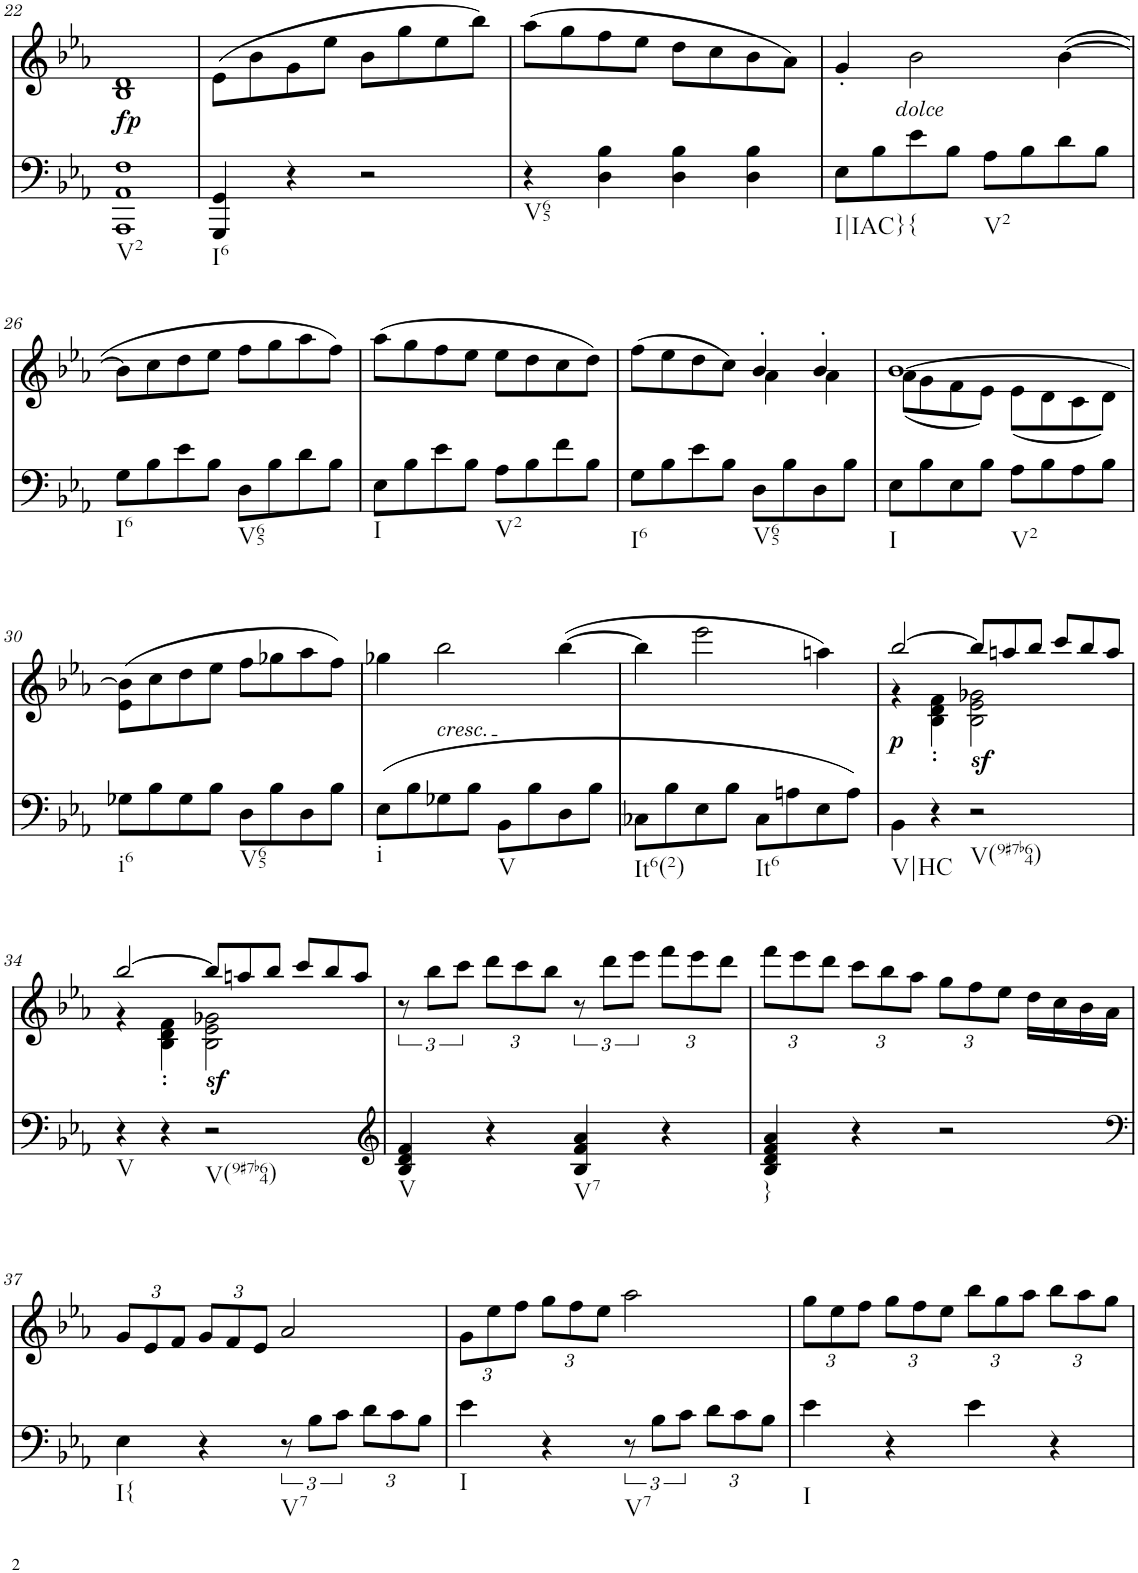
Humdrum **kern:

**kern	**dynam	**kern	**text	**dynam
*part2	*part2	*part1	*part1	*part1
*staff2	*staff2	*staff1	*staff1	*staff1
*I"piano	*	*I"piano	*	*
*I'Pno	*	*I'Pno	*	*
!!LO:PB:g=z
*clefF4	*	*clefG2	*	*
*k[b-e-a-]	*	*k[b-e-a-]	*	*
*c:	*	*c:	*	*
*M2/2	*	*M2/2	*	*
*met(c|)	*	*met(c|)	*	*
=22	=22	=22	=22	=22
!LO:TX:b:t=V2	!	!	!	!
!	!LO:DY:a	!	!	!
1AAA- 1AA- 1F	fp	1B- 1d	.	.
=23	=23	=23	=23	=23
!LO:TX:b:t=I6	!	!	!	!
4GGG/ 4GG/	.	(8e-\L	.	.
.	.	8b-\	.	.
4r	.	8g\	.	.
.	.	8ee-\J	.	.
2r	.	8b-\L	.	.
.	.	8gg\	.	.
.	.	8ee-\	.	.
.	.	8bb-\J)	.	.
=24	=24	=24	=24	=24
!LO:TX:b:t=V65	!	!	!	!
4r	.	(8aa-\L	.	.
.	.	8gg\	.	.
4D\ 4B-\	.	8ff\	.	.
.	.	8ee-\J	.	.
4D\ 4B-\	.	8dd\L	.	.
.	.	8cc\	.	.
4D\ 4B-\	.	8b-\	.	.
.	.	8a-\J)	.	.
=25	=25	=25	=25	=25
!LO:TX:b:t=I|IAC}{	!	!	!	!
8E-\L	.	4g'/	.	.
8B-\	.	.	.	.
!	!	!	!	!LO:DY:b
8e-\	.	2b-\	.	other-dynamics
8B-\J	.	.	.	.
!LO:TX:b:t=V2	!	!	!	!
8A-\L	.	.	.	.
8B-\	.	.	.	.
8d\	.	([4b-\	.	.
8B-\J	.	.	.	.
!!LO:LB:g=z
=26	=26	=26	=26	=26
!LO:TX:b:t=I6	!	!	!	!
8G\L	.	8b-\L]	.	.
8B-\	.	8cc\	.	.
8e-\	.	8dd\	.	.
8B-\J	.	8ee-\J	.	.
!LO:TX:b:t=V65	!	!	!	!
8D\L	.	8ff\L	.	.
8B-\	.	8gg\	.	.
8d\	.	8aa-\	.	.
8B-\J	.	8ff\J)	.	.
=27	=27	=27	=27	=27
!LO:TX:b:t=I	!	!	!	!
8E-\L	.	(8aa-\L	.	.
8B-\	.	8gg\	.	.
8e-\	.	8ff\	.	.
8B-\J	.	8ee-\J	.	.
!LO:TX:b:t=V2	!	!	!	!
8A-\L	.	8ee-\L	.	.
8B-\	.	8dd\	.	.
8f\	.	8cc\	.	.
8B-\J	.	8dd\J)	.	.
=28	=28	=28	=28	=28
*	*	*^	*	*
!LO:TX:b:t=I6	!	!	!	!	!
8G\L	.	(>8ff\L	2ryy	.	.
8B-\	.	8ee-\	.	.	.
8e-\	.	8dd\	.	.	.
8B-\J	.	8cc\J)	.	.	.
!LO:TX:b:t=V65	!	!	!	!	!
8D\L	.	4b-'/	4a-\	.	.
8B-\	.	.	.	.	.
8D\	.	4b-'/	4a-\	.	.
8B-\J	.	.	.	.	.
=29	=29	=29	=29	=29	=29
!LO:TX:b:t=I	!	!	!	!	!
8E-\L	.	[1b-	(8a-\L	.	.
8B-\	.	.	8g\	.	.
8E-\	.	.	8f\	.	.
8B-\J	.	.	8e-\J)	.	.
!LO:TX:b:t=V2	!	!	!	!	!
8A-\L	.	.	(8e-\L	.	.
8B-\	.	.	8d\	.	.
8A-\	.	.	8c\	.	.
8B-\J	.	.	8d\J)	.	.
!!LO:LB:g=z
=30	=30	=30	=30	=30	=30
!LO:TX:b:t=i6	!	!	!	!	!
*	*	*v	*v	*	*
8G-X\L	.	(8e-\ 8b-\]L	.	.
8B-\	.	8cc\	.	.
8G-\	.	8dd\	.	.
8B-\J	.	8ee-\J	.	.
!LO:TX:b:t=V65	!	!	!	!
8D\L	.	8ff\L	.	.
8B-\	.	8gg-X\	.	.
8D\	.	8aa-\	.	.
8B-\J	.	8ff\J)	.	.
=31	=31	=31	=31	=31
!LO:TX:b:t=i	!	!	!	!
(8E-\L	.	4gg-X\	.	.
8B-\	.	.	.	.
!	!	!LO:TX:b:i:t=cresc.	!	!
!	!	!	!LO:LY:b	!
8G-X\	.	2bb-\	<	.
8B-\J	.	.	.	.
!LO:TX:b:t=V	!	!	!	!
8BB-\L	.	.	.	.
8B-\	.	.	.	.
8D\	.	([4bb-\	.	.
8B-\J	.	.	.	.
=32	=32	=32	=32	=32
!LO:TX:b:t=It6(2)	!	!	!	!
8C-X\L	.	4bb-\]	.	.
8B-\	.	.	.	.
8E-\	.	2eee-\	.	.
8B-\J	.	.	.	.
!LO:TX:b:t=It6	!	!	!	!
8C-\L	.	.	.	.
8An\	.	.	.	.
8E-\	.	4aan\)	.	.
8A\J)	.	.	.	.
=33	=33	=33	=33	=33
*	*	*^	*	*
!LO:TX:b:t=V|HC	!	!	!	!	!
!	!	!	!	!LO:LY:b	!LO:DY:b
4BB-\	.	[>2bb-/	4r	p	p
4r	.	.	4B-\' 4d\' 4f\'	.	.
!LO:TX:b:t=V(9#7b64)	!	!	!	!	!
!	!LO:DY:a	!	!	!	!
2r	sf	12bb-/L]	2B-\ 2e-\ 2g-X\	.	.
.	.	12aan/	.	.	.
.	.	12bb-/J	.	.	.
*	*	*Xbrackettup	*	*	*
.	.	12ccc/L	.	.	.
.	.	12bb-/	.	.	.
.	.	12aa/J	.	.	.
!!LO:LB:g=z	!!
=34	=34	=34	=34	=34	=34
!LO:TX:b:t=V	!	!	!	!	!
4r	.	[2bb-/	4r	.	.
4r	.	.	4B-\' 4d\' 4f\'	.	.
!LO:TX:b:t=V(9#7b64)	!	!	!	!	!
!	!LO:DY:a	!	!	!	!
2r	sf	12bb-/L]	2B-\ 2e-\ 2g-X\	.	.
.	.	12aan/	.	.	.
.	.	12bb-/J	.	.	.
.	.	12ccc/L	.	.	.
.	.	12bb-/	.	.	.
.	.	12aa/J	.	.	.
*	*	*v	*v	*	*
=35	=35	=35	=35	=35
*clefG2	*	*	*	*
*	*	*brackettup	*	*
!LO:TX:b:t=V	!	!	!	!
4B-/ 4d/ 4f/	.	12r	.	.
.	.	12bb-\L	.	.
.	.	12ccc\J	.	.
*	*	*Xbrackettup	*	*
4r	.	12ddd\L	.	.
.	.	12ccc\	.	.
.	.	12bb-\J	.	.
*	*	*brackettup	*	*
!LO:TX:b:t=V7	!	!	!	!
4B-/ 4f/ 4a-/	.	12r	.	.
.	.	12ddd\L	.	.
.	.	12eee-\J	.	.
*	*	*Xbrackettup	*	*
4r	.	12fff\L	.	.
.	.	12eee-\	.	.
.	.	12ddd\J	.	.
=36	=36	=36	=36	=36
!LO:TX:b:t=}	!	!	!	!
4B-/ 4d/ 4f/ 4a-/	.	12fff\L	.	.
.	.	12eee-\	.	.
.	.	12ddd\J	.	.
4r	.	12ccc\L	.	.
.	.	12bb-\	.	.
.	.	12aa-\J	.	.
2r	.	12gg\L	.	.
.	.	12ff\	.	.
.	.	12ee-\J	.	.
.	.	16dd\LL	.	.
.	.	16cc\	.	.
.	.	16b-\	.	.
.	.	16a-\JJ	.	.
!!LO:LB:g=z
=37	=37	=37	=37	=37
*clefF4	*	*	*	*
!LO:TX:b:t=I{	!	!	!	!
4E-\	.	12g/L	.	.
.	.	12e-/	.	.
.	.	12f/J	.	.
4r	.	12g/L	.	.
.	.	12f/	.	.
.	.	12e-/J	.	.
!LO:TX:b:t=V7	!	!	!	!
12r	.	2a-/	.	.
12B-\L	.	.	.	.
12c\J	.	.	.	.
*Xbrackettup	*	*	*	*
12d\L	.	.	.	.
12c\	.	.	.	.
12B-\J	.	.	.	.
=38	=38	=38	=38	=38
!LO:TX:b:t=I	!	!	!	!
4e-\	.	12g\L	.	.
.	.	12ee-\	.	.
.	.	12ff\J	.	.
4r	.	12gg\L	.	.
.	.	12ff\	.	.
.	.	12ee-\J	.	.
*brackettup	*	*	*	*
!LO:TX:b:t=V7	!	!	!	!
12r	.	2aa-\	.	.
12B-\L	.	.	.	.
12c\J	.	.	.	.
*Xbrackettup	*	*	*	*
12d\L	.	.	.	.
12c\	.	.	.	.
12B-\J	.	.	.	.
=39	=39	=39	=39	=39
!LO:TX:b:t=I	!	!	!	!
4e-\	.	12gg\L	.	.
.	.	12ee-\	.	.
.	.	12ff\J	.	.
4r	.	12gg\L	.	.
.	.	12ff\	.	.
.	.	12ee-\J	.	.
4e-\	.	12bb-\L	.	.
.	.	12gg\	.	.
.	.	12aa-\J	.	.
4r	.	12bb-\L	.	.
.	.	12aa-\	.	.
.	.	12gg\J	.	.
=	=	=	=	=
*-	*-	*-	*-	*-
